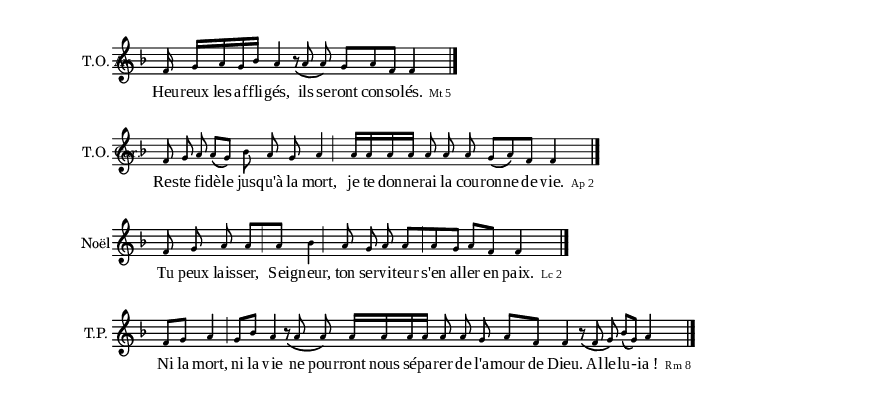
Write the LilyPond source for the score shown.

\version "2.10.0"
\include "definitions.ly"

%\markup { psaume 70}



\relative a' { 
	\new Staff {
		\cadenzaOn 		\key f \major
		\set Staff.instrumentName = \markup{ \center-align { T.O. Av. } }
		f16
		g[ a g bes]
		a4
		\espace
		\times 2/3 { r8_\( a a\) }
		\times 2/3 { g[ a f] }
		f4
		\endBar
	}
	\addlyrics {
		 Heu -- reux les af -- fli -- gés, ils se -- ront con -- so -- lés.
		\markup { \citation #"Mt 5" }
	}
}
\relative a' { 
	\new Staff {
		\cadenzaOn 		\key f \major
		\set Staff.instrumentName = \markup{ \center-align { T.O. Car. } }
		\times 2/3 { f8 g a }
		a[\( g\)]
		\times 2/3 { bes a g }
		a4
		\cesure \pespace
		a16[ a a a]
		\times 2/3 { a8 a a }
		\times 2/3 { g[\( a\) f] }
		f4
		\endBar
	}
	\addlyrics {
		 Res -- te fi -- dè -- le jus -- qu'à la mort, je te don -- ne -- rai la cou -- ron -- ne de vie.
		\markup { \citation #"Ap 2" }
	}
}
\relative a' { 
	\new Staff {
		\cadenzaOn 		\key f \major
		\set Staff.instrumentName = \markup{ \center-align { Noël } }
		\times 2/3 { f8 g a }
		a[ \cesure \pespace a]
		bes4 \cesure \pespace		
		\times 2/3 { a8 g a }
		\times 2/3 { a[ \cesure a g] }
		a[ f]
		f4
		\endBar
	}
	\addlyrics {
		 Tu peux lais -- ser, Sei -- gneur, ton ser -- vi -- teur s'en al -- ler en paix.
		\markup { \citation #"Lc 2" }
	}
}
\relative a' { 
	\new Staff {
		\cadenzaOn 		\key f \major
		\set Staff.instrumentName = \markup{ \center-align { T.P. } }
		f8[ g]
		a4
		\cesure
		g8[ bes]
		a4
		\pespace
		\times 2/3 { r8_\( a a\) }
		a16[ a a a]
		\times 2/3 { a8 a g }
		a[ f]
		f4 
		\times 2/3 { r8_\( f g\) }  bes[\( g\)]  a4
		\endBar
	}
	\addlyrics {
		 Ni la mort, ni la vie ne pour -- ront nous sé -- pa -- rer de l'a -- mour de Dieu.  Al -- le -- lu -- - -- "ia !"
		\markup { \citation #"Rm 8" }
	}
}

